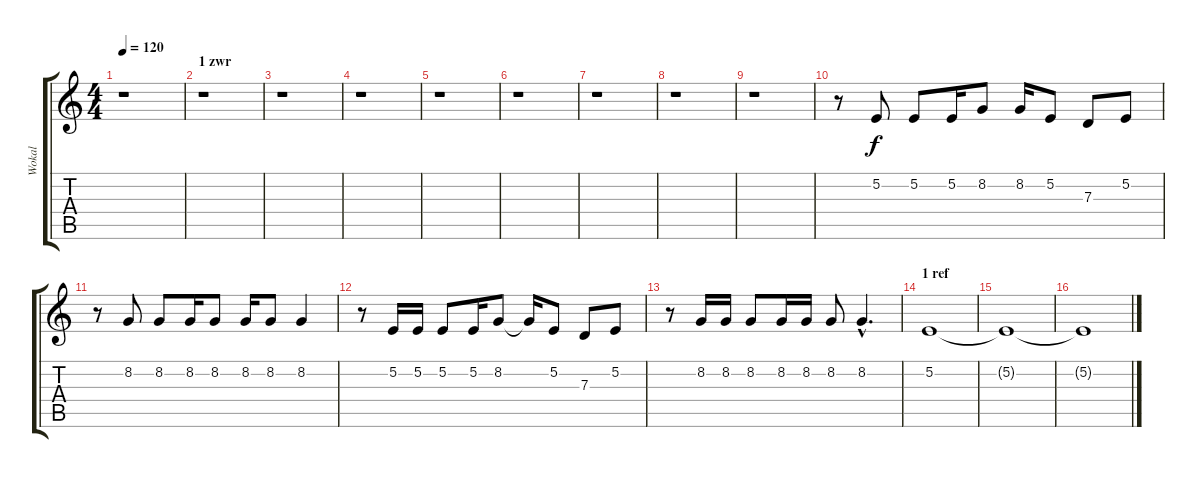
\track ("Wokal" "Wokal") {instrument lead1square}
\staff {score tabs}
\tuning (E4 B3 G3 D3 A2 E2) {hide}
\ts (4 4)
\tempo 120
\clef g2
\ks c
r.1{dy f} |
\section ("" "1 zwr")
r.1 |
r.1 |
r.1 |
r.1 |
r.1 |
r.1 |
r.1 |
r.1 |
r.8 5.2.8 5.2.8 5.2.16 8.2.8 8.2.16 5.2.8 7.3.8 5.2.8 |
r.8 8.2.8 8.2.8 8.2.16 8.2.8 8.2.16 8.2.8 8.2.4 |
r.8 5.2.16 5.2.16 5.2.8 5.2.16 8.2.8 8.2{t}.16 5.2.8 7.3.8 5.2.8 |
r.8 8.2.16 8.2.16 8.2.8 8.2.16 8.2.16 8.2.8 8.2{hac}.4{d} |
\section ("" "1 ref")
5.2.1 |
5.2{t}.1 |
5.2{t}.1
